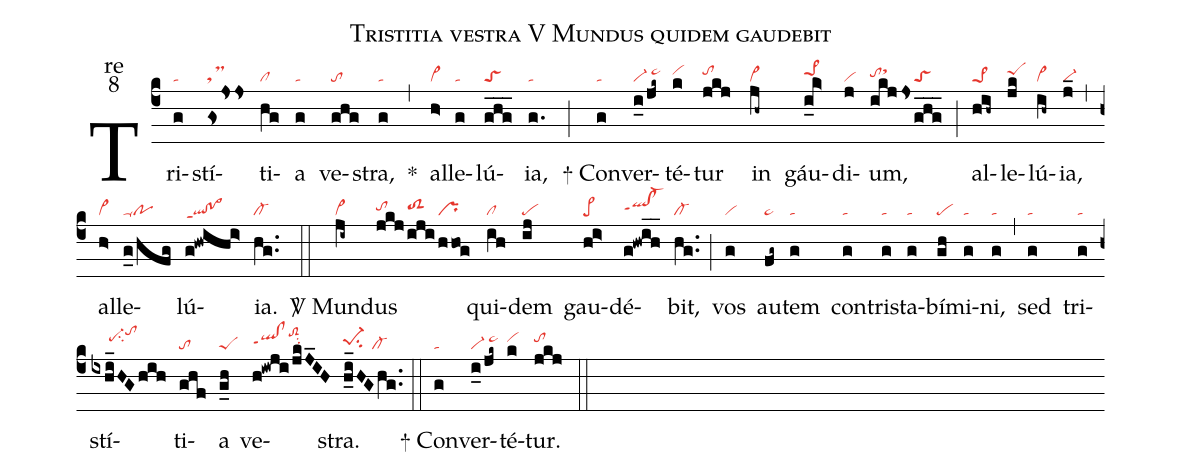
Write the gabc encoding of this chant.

name:Tristitia vestra V Mundus quidem gaudebit;
office-part:re;
mode:8;
nabc-lines:1;
%%
(c4)Tri(g|ta)stí(gsjss|tsM)ti(hg|cl)a(g|ta) ve(ghg|to)stra,(g|ta) <sp>*</sp>(,) al(h>|cl~)le(g|ta)lú(ghg___|toS){ia},(g.|ta) (;)

<sp>+</sp> Con(g|ta)ver(i_0/jk~|vi-/pe~hi)té(k|vihi)tur(jkj|tohi) in(jh~|cl~) gáu(i_k>|pe>1hi)di(j|vi)um,(ikjjs|tohhsthj|ghg___|toS) (;) al(hih~|pe>1)le(jk|peShi)lú(ih~|cl~){ia},(j_|vi-) (,) al(h>|cl~)le(g_0/hfg|poppu1)lú(g!hwihi>|ql!po>ppt1){ia}.(hg..|cl-) (::)

<sp>V/</sp> Mun(ji~|vi>)dus(jkj|tohh|iji|toS2hh|hhog|pr) qui(ih|cl)dem(ij|pe) gau(hi>|pe>)dé(g!hwih__|qlhh!cl-hhppt1)bit,(hg..|cl-) (;) vos(g|vi) au(fg~|pe~)tem(g|ta) con(g|ta)tri(g|ta)sta(g|ta)bí(gh|pe)mi(g|ta)ni,(g|ta) (,) sed(g|ta) tri(g|ta)stí(ixhi_HGhih|/////pe-hisu2tohl)ti(ghf|to)a(g_h|peS) ve(h!iwji/jkJ_IH|qlhh!clhhppt1toS2hksu2)stra.(h_i_HGhg..|pe-1hhsu2//cl-) (::)

<sp>+</sp> Con(g|ta)ver(i_0/jk~|vi-/pe~hi)té(k|vihi)tur.(jkj|tohi) (::)
